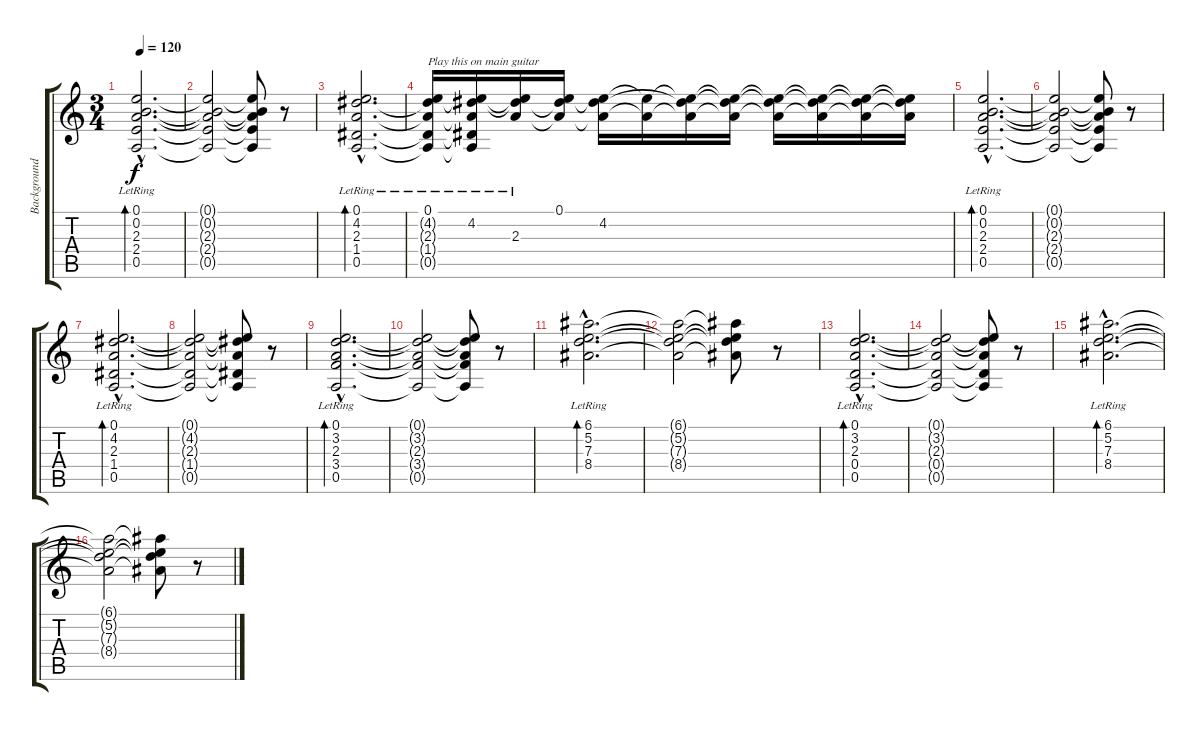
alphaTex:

\track ("Background Guitar" "Background") {instrument acousticguitarsteel}
\staff {score tabs}
\tuning (E4 B3 G3 D3 A2 E2) {hide}
\ts (3 4)
\tempo 120
\clef g2
\ks c
(0.1{hac lr} 0.2{hac lr} 2.3{hac lr} 2.4{hac lr} 0.5{hac lr}).2{d bd 480 dy f volume 8 balance 16 instrument acousticguitarsteel} |
(0.1{t} 0.2{t} 2.3{t} 2.4{t} 0.5{t}).2 (0.1{t} 0.2{t} 2.3{t} 2.4{t} 0.5{t}).8 r.8{balance 0} |
(0.1{hac lr} 4.2{hac lr} 2.3{hac lr} 1.4{hac lr} 0.5{hac lr}).2{d bd 480 volume 11 balance 16} |
(0.1{lr} 4.2{t} 2.3{t} 1.4{t} 0.5{t}).16{txt "Play this on main guitar" volume 8 balance 8} (0.1{t} 4.2{lr} 2.3{t} 1.4{t} 0.5{t}).16{volume 6} (0.1{t} 4.2{t} 2.3{lr}).16 (0.1 4.2{t} 2.3{t}).16 (0.1{t} 4.2 2.3{t}).16 (0.1{t} 2.3{t}).16 (0.1{t} 4.2{t} 2.3{t}).16 (0.1{t} 4.2{t} 2.3{t}).16 (0.1{t} 4.2{t} 2.3{t}).16 (0.1{t} 4.2{t} 2.3{t}).16 (0.1{t} 4.2{t} 2.3{t}).16 (0.1{t} 4.2{t} 2.3{t}).16{balance 0} |
(0.1{hac lr} 0.2{hac lr} 2.3{hac lr} 2.4{hac lr} 0.5{hac lr}).2{d bd 480 balance 16} |
(0.1{t} 0.2{t} 2.3{t} 2.4{t} 0.5{t}).2 (0.1{t} 0.2{t} 2.3{t} 2.4{t} 0.5{t}).8 r.8{balance 0} |
(0.1{hac lr} 4.2{hac lr} 2.3{hac lr} 1.4{hac lr} 0.5{hac lr}).2{d bd 480 balance 16} |
(0.1{t} 4.2{t} 2.3{t} 1.4{t} 0.5{t}).2 (0.1{t} 4.2{t} 2.3{t} 1.4{t} 0.5{t}).8 r.8{balance 0} |
(0.1{hac lr} 3.2{hac lr} 2.3{hac lr} 3.4{hac lr} 0.5{hac lr}).2{d bd 480 balance 16} |
(0.1{t} 3.2{t} 2.3{t} 3.4{t} 0.5{t}).2 (0.1{t} 3.2{t} 2.3{t} 3.4{t} 0.5{t}).8 r.8{balance 0} |
(6.1{hac lr} 5.2{hac lr} 7.3{hac lr} 8.4{hac lr}).2{d bd 480 balance 16} |
(6.1{t} 5.2{t} 7.3{t} 8.4{t}).2 (6.1{t} 5.2{t} 7.3{t} 8.4{t}).8 r.8{balance 0} |
(0.1{hac lr} 3.2{hac lr} 2.3{hac lr} 0.4{hac} 0.5{hac lr}).2{d bd 480 balance 16} |
(0.1{t} 3.2{t} 2.3{t} 0.4{t} 0.5{t}).2 (0.1{t} 3.2{t} 2.3{t} 0.4{t} 0.5{t}).8 r.8{balance 0} |
(6.1{hac lr} 5.2{hac lr} 7.3{hac lr} 8.4{hac lr}).2{d bd 480 balance 16} |
(6.1{t} 5.2{t} 7.3{t} 8.4{t}).2 (6.1{t} 5.2{t} 7.3{t} 8.4{t}).8 r.8{balance 0}
